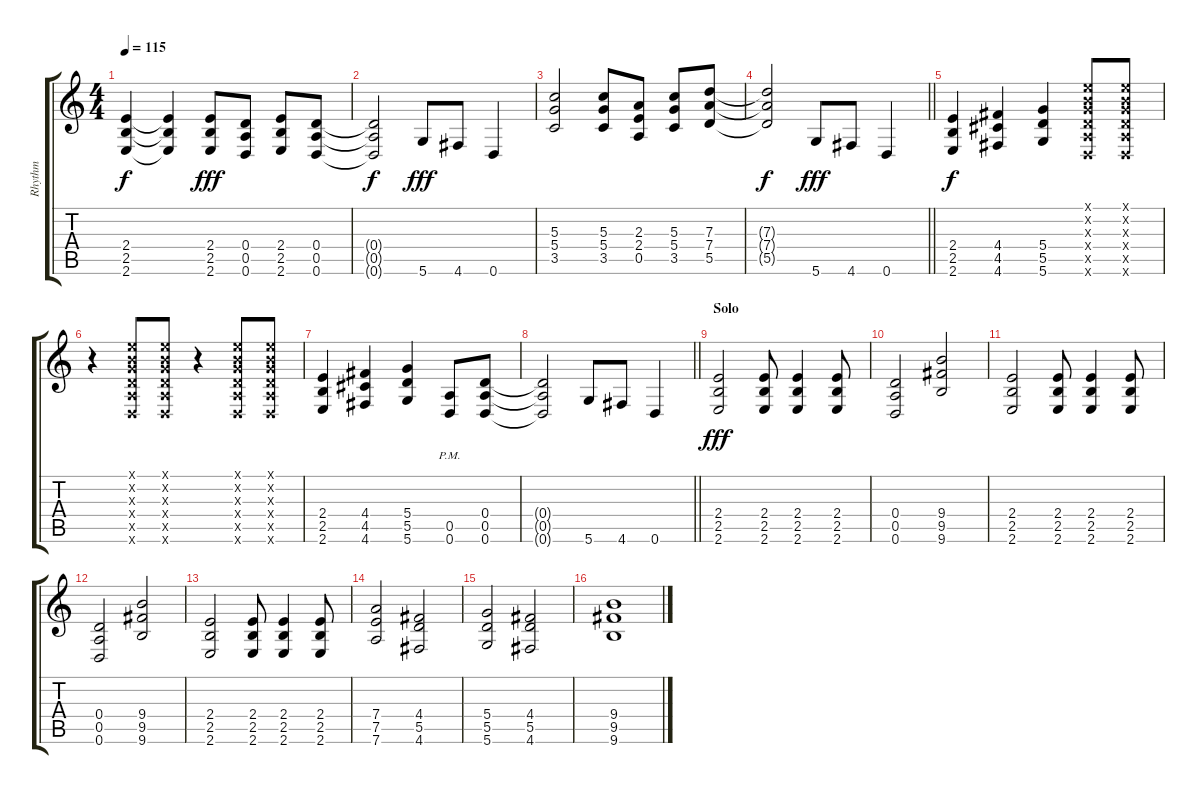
\track ("Rhythm" "Rhythm") {instrument distortionguitar}
\staff {score tabs}
\tuning (E4 B3 G3 D3 A2 D2) {hide}
\ts (4 4)
\tempo 115
\clef g2
\ks c
(2.4 2.5 2.6).4{dy f} (2.4{t} 2.5{t} 2.6{t}).4 (2.4 2.5 2.6).8{dy fff} (0.4 0.5 0.6).8 (2.4 2.5 2.6).8 (0.4 0.5 0.6).8 |
(0.4{t} 0.5{t} 0.6{t}).2{dy f} 5.6.8{dy fff} 4.6.8 0.6.4 |
(5.3 5.4 3.5).2 (5.3 5.4 3.5).8 (2.3 2.4 0.5).8 (5.3 5.4 3.5).8 (7.3 7.4 5.5).8 |
\barLineRight lightlight
(7.3{t} 7.4{t} 5.5{t}).2{dy f} 5.6.8{dy fff} 4.6.8 0.6.4 |
(2.4 2.5 2.6).4{dy f} (4.4 4.5 4.6).4 (5.4 5.5 5.6).4 (0.1{x} 0.2{x} 0.3{x} 0.4{x} 0.5{x} 0.6{x}).8 (0.1{x} 0.2{x} 0.3{x} 0.4{x} 0.5{x} 0.6{x}).8 |
r.4 (0.1{x} 0.2{x} 0.3{x} 0.4{x} 0.5{x} 0.6{x}).8 (0.1{x} 0.2{x} 0.3{x} 0.4{x} 0.5{x} 0.6{x}).8 r.4 (0.1{x} 0.2{x} 0.3{x} 0.4{x} 0.5{x} 0.6{x}).8 (0.1{x} 0.2{x} 0.3{x} 0.4{x} 0.5{x} 0.6{x}).8 |
(2.4 2.5 2.6).4 (4.4 4.5 4.6).4 (5.4 5.5 5.6).4 (0.5{pm} 0.6{pm}).8 (0.4 0.5 0.6).8 |
\barLineRight lightlight
(0.4{t} 0.5{t} 0.6{t}).2 5.6.8 4.6.8 0.6.4 |
\section ("" "Solo")
(2.4 2.5 2.6).2{dy fff} (2.4 2.5 2.6).8 (2.4 2.5 2.6).4 (2.4 2.5 2.6).8 |
(0.4 0.5 0.6).2 (9.4 9.5 9.6).2 |
(2.4 2.5 2.6).2 (2.4 2.5 2.6).8 (2.4 2.5 2.6).4 (2.4 2.5 2.6).8 |
(0.4 0.5 0.6).2 (9.4 9.5 9.6).2 |
(2.4 2.5 2.6).2 (2.4 2.5 2.6).8 (2.4 2.5 2.6).4 (2.4 2.5 2.6).8 |
(7.4 7.5 7.6).2 (4.4 5.5 4.6).2 |
(5.4 5.5 5.6).2 (4.4 5.5 4.6).2 |
(9.4 9.5 9.6).1
